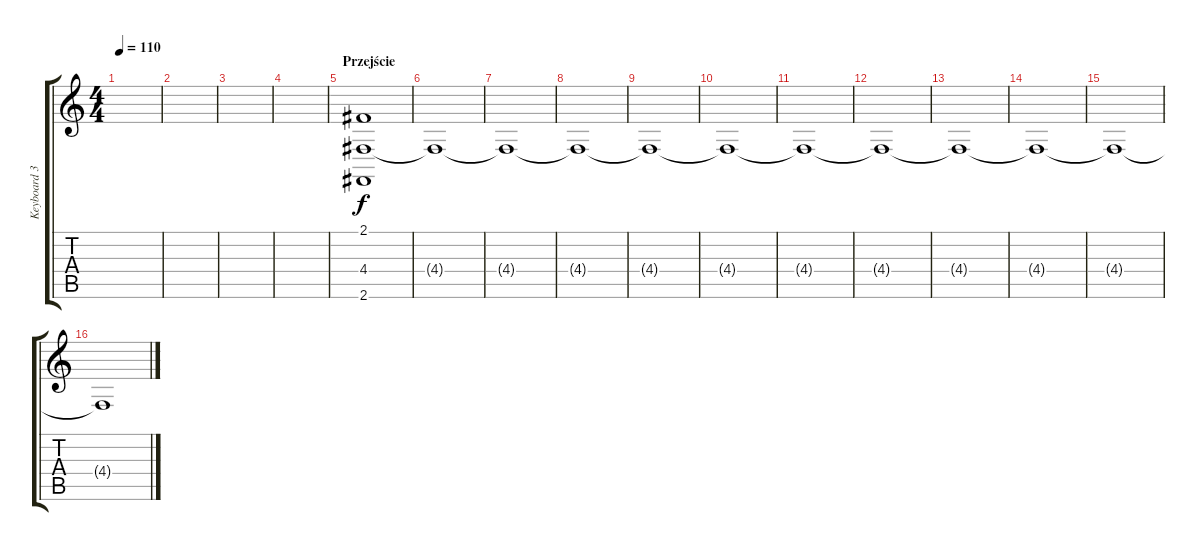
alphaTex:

\track ("Keyboard 3" "Keyboard 3") {instrument choiraahs}
\staff {score tabs}
\tuning (E4 B3 G3 D3 A2 E2) {hide}
\ts (4 4)
\tempo 110
\clef g2
\ks c
|
|
|
|
\section ("" "Przejście")
(2.1 4.4 2.6).1 |
4.4{t}.1 |
4.4{t}.1 |
4.4{t}.1 |
4.4{t}.1 |
4.4{t}.1 |
4.4{t}.1 |
4.4{t}.1 |
4.4{t}.1 |
4.4{t}.1 |
4.4{t}.1 |
4.4{t}.1
